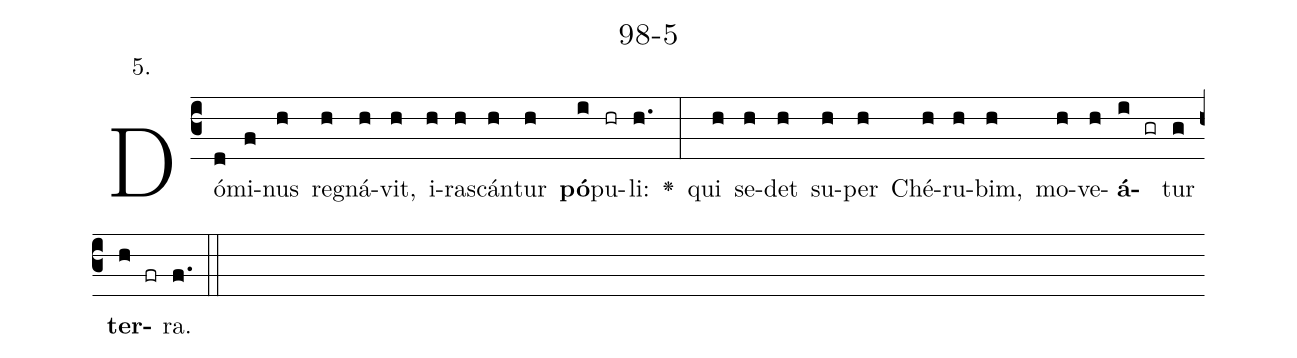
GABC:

name: 98-5;
annotation: 5.;
%%
(c3)Dó(d)mi(f)nus(h) re(h)gná(h)vit,(h) i(h)ras(h)cán(h)tur(h) <b>pó</b>(i)pu(hr)li:(h.) <v>\greheightstar</v>(:) qui(h) se(h)det(h) su(h)per(h) Ché(h)ru(h)bim,(h) mo(h)ve(h)<b>á</b>(i gr)tur(g) <b>ter</b>(h fr)ra.(f.) (::)


%E(h) u(h) o(i) u(g) a(h) e.(f.) (::)
